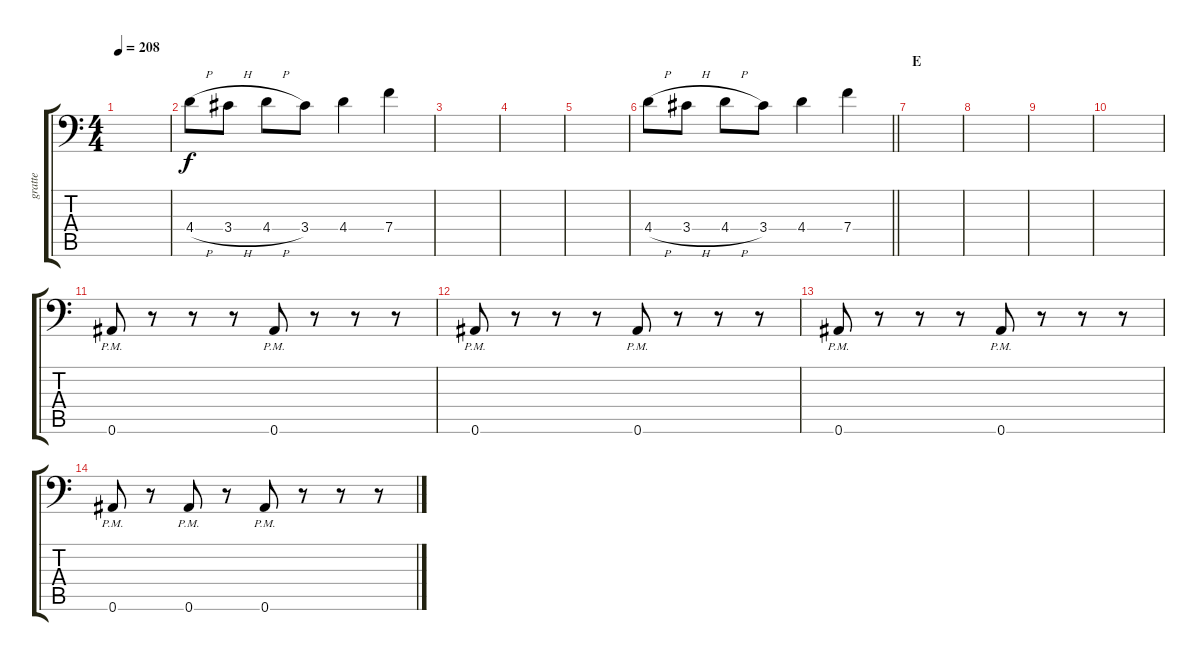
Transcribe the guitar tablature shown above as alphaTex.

\track ("gratte" "gratte") {instrument distortionguitar}
\staff {score tabs}
\tuning (C4 G3 Eb3 Bb2 F2 Bb1) {hide}
\ts (4 4)
\tempo 208
\clef f4
\ks c
|
4.4{h}.8 3.4{h}.8 4.4{h}.8 3.4.8 4.4.4 7.4.4 |
|
|
|
\barLineRight lightlight
4.4{h}.8 3.4{h}.8 4.4{h}.8 3.4.8 4.4.4 7.4.4 |
\section ("" "E")
|
|
|
|
0.6{pm}.8 r.8 r.8 r.8 0.6{pm}.8 r.8 r.8 r.8 |
0.6{pm}.8 r.8 r.8 r.8 0.6{pm}.8 r.8 r.8 r.8 |
0.6{pm}.8 r.8 r.8 r.8 0.6{pm}.8 r.8 r.8 r.8 |
0.6{pm}.8 r.8 0.6{pm}.8 r.8 0.6{pm}.8 r.8 r.8 r.8
